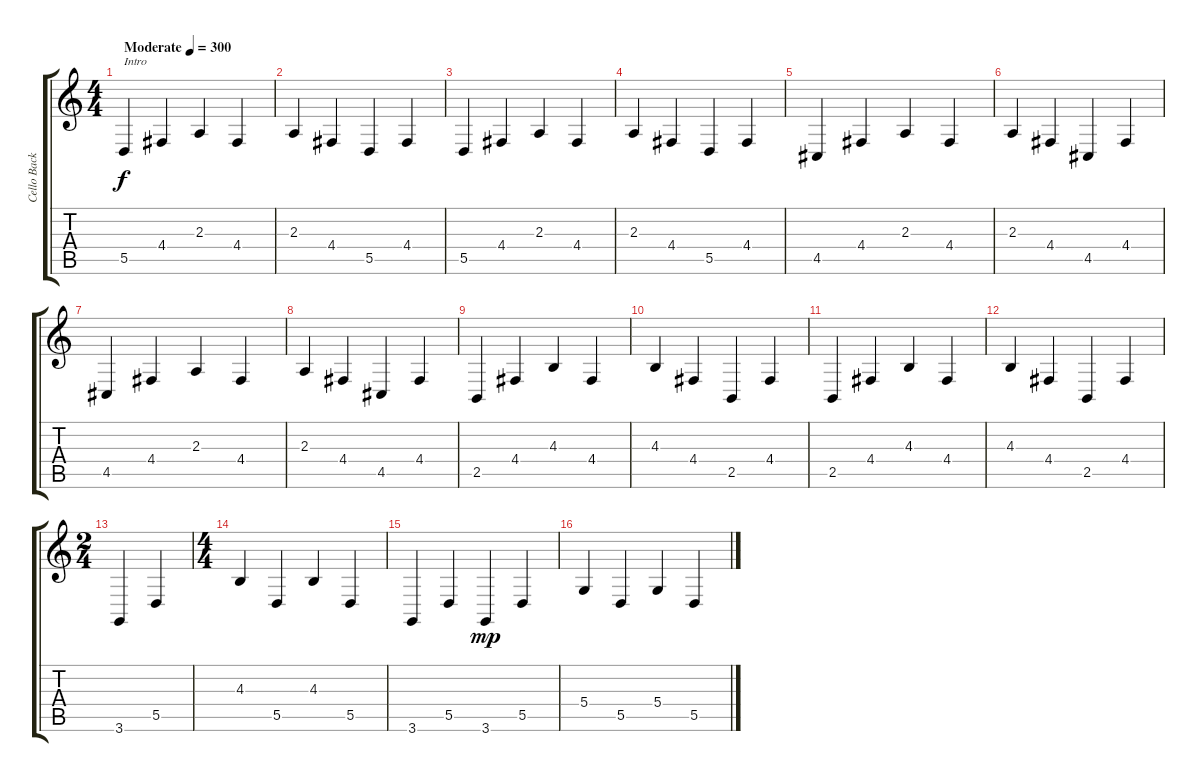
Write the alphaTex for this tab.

\track ("Cello Back" "Cello Back") {instrument stringensemble2}
\staff {score tabs}
\tuning (E4 B3 G3 D3 A2 E2) {hide}
\ts (4 4)
\tempo (300 "Moderate")
\clef g2
\ks c
5.5.4{txt "Intro" dy f instrument stringensemble2} 4.4.4 2.3.4 4.4.4 |
2.3.4 4.4.4 5.5.4 4.4.4 |
5.5.4 4.4.4 2.3.4 4.4.4 |
2.3.4 4.4.4 5.5.4 4.4.4 |
4.5.4 4.4.4 2.3.4 4.4.4 |
2.3.4 4.4.4 4.5.4 4.4.4 |
4.5.4 4.4.4 2.3.4 4.4.4 |
2.3.4 4.4.4 4.5.4 4.4.4 |
2.5.4 4.4.4 4.3.4 4.4.4 |
4.3.4 4.4.4 2.5.4 4.4.4 |
2.5.4 4.4.4 4.3.4 4.4.4 |
4.3.4 4.4.4 2.5.4 4.4.4 |
\ts (2 4)
3.6.4 5.5.4 |
\ts (4 4)
4.3.4 5.5.4 4.3.4 5.5.4 |
3.6.4 5.5.4 3.6.4{dy mp} 5.5.4 |
5.4.4 5.5.4 5.4.4 5.5.4
